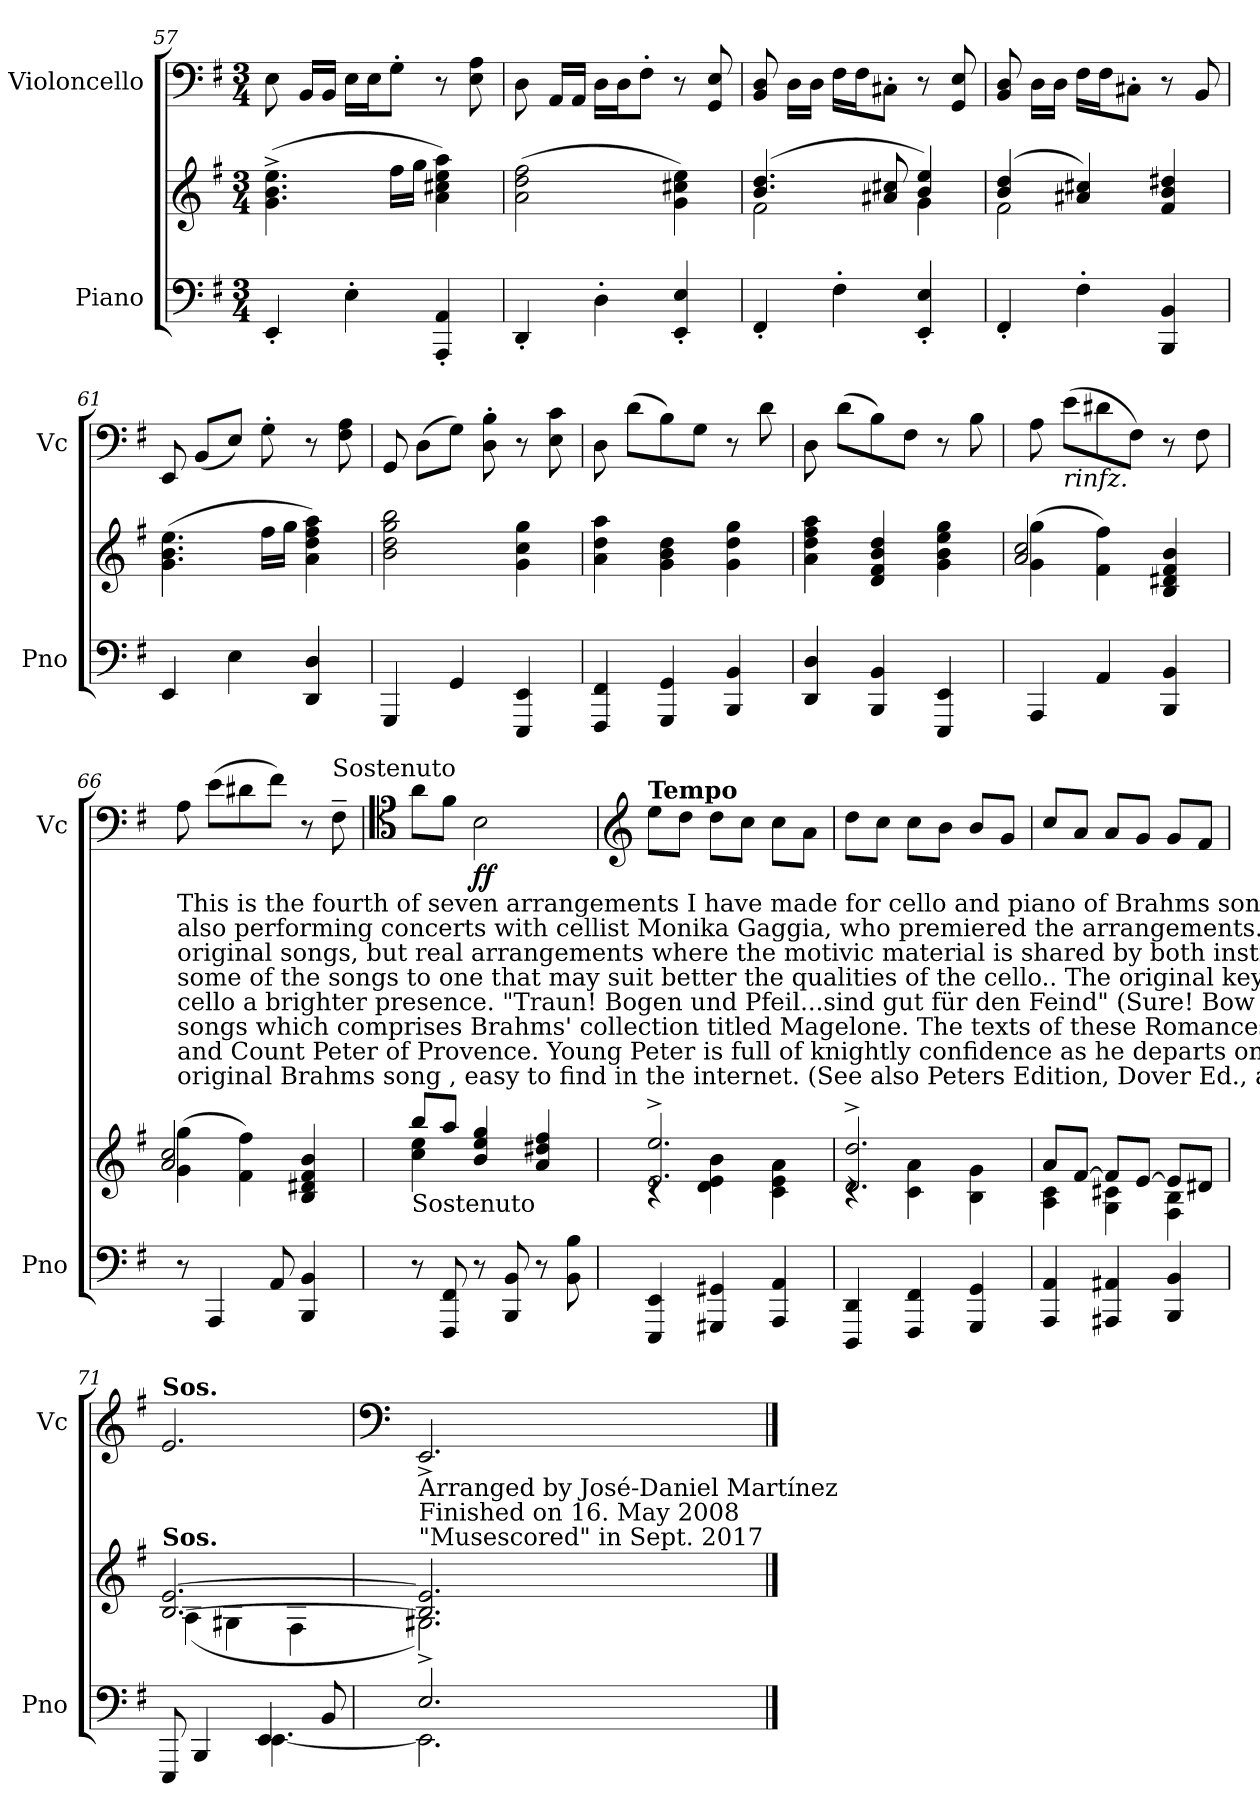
**kern	**kern	**kern	**dynam
*part2	*part2	*part1	*part1
*staff3	*staff2	*staff1	*staff1
*I"Piano	*	*I"Violoncello	*
*I'Pno	*	*I'Vc	*
*clefF4	*clefG2	*clefF4	*
*k[f#]	*k[f#]	*k[f#]	*
*M3/4	*M3/4	*M3/4	*
=57	=57	=57	=57
4EE'/	(4.g\^ 4.b\^ 4.ee\^	8E\	.
.	.	16BB/LL	.
.	.	16BB/JJ	.
4E'\	.	16E\LL	.
.	.	16E\J	.
.	16ff#\LL	8G'\J	.
.	16gg\JJ	.	.
4AAA/' 4AA/'	4a\ 4cc#X\ 4ee\ 4aa\)	8r	.
.	.	8E\ 8A\	.
!!LO:LB:g=z
=58	=58	=58	=58
4DD'/	(2a\ 2dd\ 2ff#\	8D\	.
.	.	16AA/LL	.
.	.	16AA/JJ	.
4D'\	.	16D\LL	.
.	.	16D\J	.
.	.	8F#'\J	.
4EE/' 4E/'	4g\ 4cc#X\ 4ee\)	8r	.
.	.	8GG/ 8E/	.
=59	=59	=59	=59
*	*^	*	*
4FF#'/	(4.b/ 4.dd/	2f#\	8BB/ 8D/	.
.	.	.	16D\LL	.
.	.	.	16D\JJ	.
4F#'\	.	.	16F#\LL	.
.	.	.	16F#\J	.
.	8a#X/ 8cc#X/	.	8C#X'\J	.
4EE/' 4E/'	4b/ 4ee/)	4g\	8r	.
.	.	.	8GG/ 8E/	.
=60	=60	=60	=60	=60
4FF#'/	(4b/ 4dd/	2f#\	8BB/ 8D/	.
.	.	.	16D\LL	.
.	.	.	16D\JJ	.
4F#'\	4a#X/ 4cc#X/)	.	16F#\LL	.
.	.	.	16F#\J	.
.	.	.	8C#X'\J	.
4BBB/ 4BB/	4f#/ 4b/ 4dd#X/	4ryy	8r	.
.	.	.	8BB/	.
*	*v	*v	*	*
=61	=61	=61	=61
4EE/	(4.g\ 4.b\ 4.ee\	8EE/	.
.	.	(8BB/L	.
4E\	.	8E/J)	.
.	16ff#\LL	8G'\	.
.	16gg\JJ	.	.
4DD/ 4D/	4a\ 4dd\ 4ff#\ 4aa\)	8r	.
.	.	8F#\ 8A\	.
!!LO:PB:g=z
=62	=62	=62	=62
4GGG/	2b\ 2dd\ 2gg\ 2bb\	8GG/	.
.	.	(8D\L	.
4GG/	.	8G\J)	.
.	.	8D\' 8B\'	.
4EEE/ 4EE/	4g\ 4cc\ 4gg\	8r	.
.	.	8E\ 8c\	.
=63	=63	=63	=63
4FFF#/ 4FF#/	4a\ 4dd\ 4aa\	8D\	.
.	.	(8d\L	.
4GGG/ 4GG/	4g\ 4b\ 4dd\	8B\)	.
.	.	8G\J	.
4BBB/ 4BB/	4g\ 4dd\ 4gg\	8r	.
.	.	8d\	.
=64	=64	=64	=64
4DD/ 4D/	4a\ 4dd\ 4ff#\ 4aa\	8D\	.
.	.	(8d\L	.
4BBB/ 4BB/	4d/ 4f#/ 4b/ 4dd/	8B\)	.
.	.	8F#\J	.
4EEE/ 4EE/	4g\ 4b\ 4ee\ 4gg\	8r	.
.	.	8B\	.
=65	=65	=65	=65
*	*^	*	*
4AAA/	(>4g\ 4gg\	2a/ 2cc/	8A\	.
!	!	!	!LO:TX:b:i:t=rinfz.	!
.	.	.	(8e\L	.
4AA/	4f#\ 4ff#\)	.	8d#X\	.
.	.	.	8F#\J)	.
4BBB/ 4BB/	4B/ 4d#X/ 4f#/ 4b/	4ryy	8r	.
.	.	.	8F#\	.
=66	=66	=66	=66	=66
!	!	!	!LO:TX:b:t=This is the fourth of seven arrangements I have made for cello and piano of Brahms songs. They date back to 2008.  In those days I was perfroming many Brahms Lieder recitals and	!
!	!	!	!LO:TX:b:t=also performing  concerts with cellist Monika Gaggia, who premiered the arrangements. We played them in several concerts in Upper Austria. These are not just transcriptions of the	!
!	!	!	!LO:TX:b:t=original songs, but real arrangements where the motivic material is shared by both instruments, and in some cases, it is extended as in thematic variations.  I changed the original key of	!
!	!	!	!LO:TX:b:t=some of the songs to one that may suit better the qualities of the cello.. The original key of "Traun!" is A minor. This arrangement is in E minor, a perfect fifth higher, which gives the	!
!	!	!	!LO:TX:b:t=cello a brighter presence. "Traun! Bogen und Pfeil...sind gut für den Feind" (Sure! Bow and arrow are what the enemy deserves), composed in July 1861, is the second of a set of fifteen	!
!	!	!	!LO:TX:b:t=songs which comprises Brahms' collection titled Magelone. The texts of these Romances are lyric poems found in Ludwig Tieck's novel The Wondrous Love Story of Beautiful Magelone	!
!	!	!	!LO:TX:b:t=and Count Peter of Provence. Young Peter is full of knightly confidence as he departs on a journey seeking adventures. I recommend both cellist and pianist to get acquainted with the	!
!	!	!	!LO:TX:b:t=original Brahms song , easy to find in the internet. (See also Peters Edition, Dover Ed., and Brahms Complete Works.)	!
8r	(>4g\ 4gg\	2a/ 2cc/	8A\	.
4AAA/	.	.	(8e\L	.
.	4f#\ 4ff#\)	.	8d#X\	.
8AA/	.	.	8f#\J)	.
*	*	*	*MM112	*
4BBB/ 4BB/	4B/ 4d#X/ 4f#/ 4b/	4ryy	8r	.
!	!	!	!LO:TX:a:t=Sostenuto	!
.	.	.	8F#~\	.
!!LO:LB:g=z
=67	=67	=67	=67	=67
*	*	*	*clefC4	*
!	!LO:TX:b:t=Sostenuto	!	!	!
8r	8bb/L	4cc\ 4ee\	8a\L	.
8FFF#/ 8FF#/	8aa/J	.	8f#\J	.
*	*	*	*MM108	*
!	!	!	!	!LO:DY:b
8r	4b/ 4ee/ 4gg/	2ryy	2B\	ff
8BBB/ 8BB/	.	.	.	.
8r	4a/ 4dd#X/ 4ff#/	.	.	.
8BB\ 8B\	.	.	.	.
=68	=68	=68	=68	=68
*	*	*	*clefG2	*
*	*	*	*MM120	*
!	!	!	!LO:TX:a:B:t=Tempo	!
4EEE/ 4EE/	2.e/^ 2.ee/^	4rc	8ee\L	.
.	.	.	8dd\J	.
4GGG#X/ 4GG#X/	.	4d\ 4e\ 4b\	8dd\L	.
.	.	.	8cc\J	.
4AAA/ 4AA/	.	4c\ 4e\ 4a\	8cc\L	.
.	.	.	8a\J	.
=69	=69	=69	=69	=69
4DDD/ 4DD/	2.d/^ 2.dd/^	4rc	8dd\L	.
.	.	.	8cc\J	.
4FFF#/ 4FF#/	.	4c\ 4a\	8cc\L	.
.	.	.	8b\J	.
4GGG/ 4GG/	.	4B\ 4g\	8b/L	.
.	.	.	8g/J	.
=70	=70	=70	=70	=70
4AAA/ 4AA/	8a/L	4A\ 4c\	8cc/L	.
.	[8f#/J	.	8a/J	.
4AAA#X/ 4AA#X/	8f#/L]	4G\ 4c#X\	8a/L	.
.	[8e/J	.	8g/J	.
4BBB/ 4BB/	8e/L]	4F#\ 4B\	8g/L	.
.	8d#X/J	.	8f#/J	.
=71	=71	=71	=71	=71
*	*	*	*MM116	*
*^	*	*	*	*
!	!	!	!	!LO:TX:a:B:t=Sos.	!
!	!	!LO:TX:a:B:t=Sos.	!	!	!
8EEE/	4.ryy	[2.B/ [2.e/	(4A\	2.e/	.
4BBB/	.	.	.	.	.
.	.	.	4G#X\	.	.
4EE/	[4.EE\	.	.	.	.
.	.	.	4F#\	.	.
8BB/	.	.	.	.	.
=72	=72	=72	=72	=72	=72
*	*	*	*	*clefF4	*
*	*	*	*	*MM84	*
!	!	!	!	!LO:TX:b:t=Arranged by José-Daniel Martínez	!
!	!	!	!	!LO:TX:b:t=Finished on 16. May 2008	!
!	!	!	!	!LO:TX:b:t="Musescored" in Sept. 2017	!
2.E^/	2.EE\]	2.B/] 2.e/]	2.G#X\)	2.EE^/	.
*v	*v	*	*	*	*
*	*v	*v	*	*
==	==	==	==
*-	*-	*-	*-
